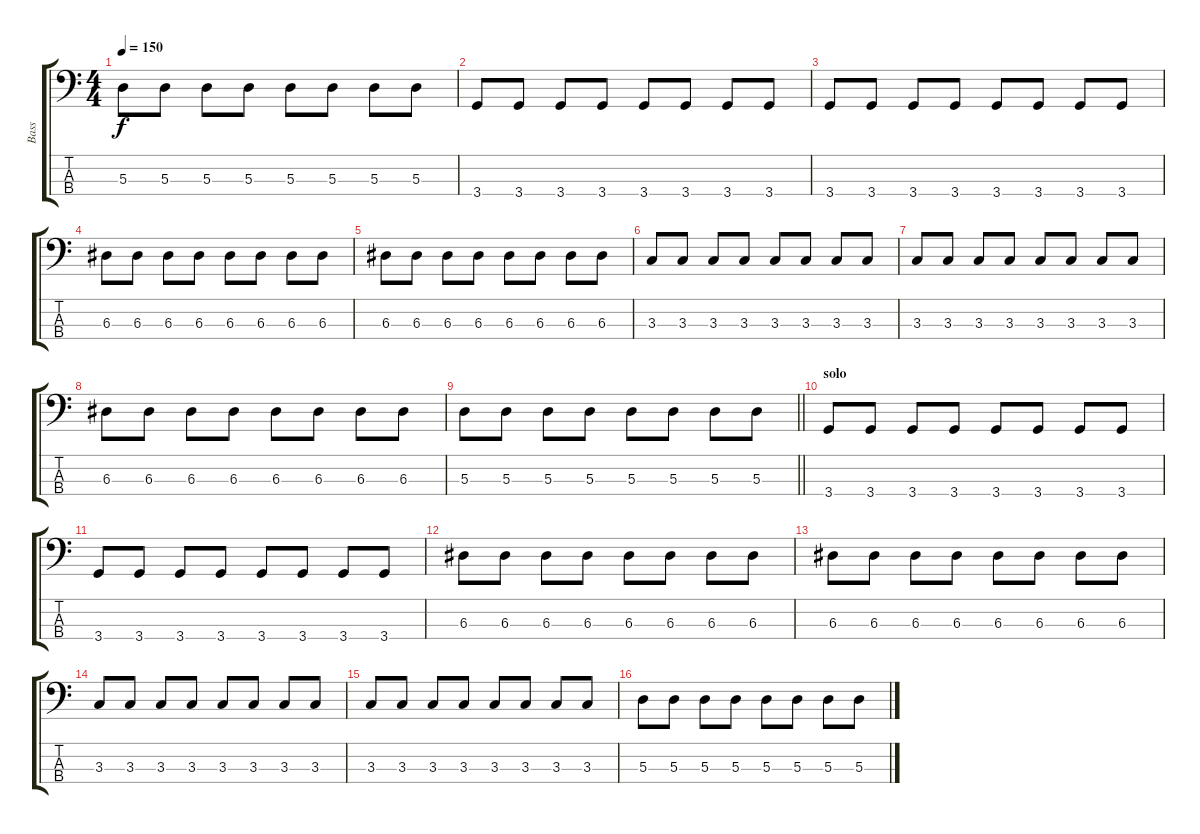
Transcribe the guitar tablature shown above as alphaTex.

\track ("Bass" "Bass") {instrument electricbasspick}
\staff {score tabs}
\tuning (G2 D2 A1 E1) {hide}
\ts (4 4)
\tempo 150
\clef f4
\ks c
5.3.8{dy f} 5.3.8 5.3.8 5.3.8 5.3.8 5.3.8 5.3.8 5.3.8 |
3.4.8 3.4.8 3.4.8 3.4.8 3.4.8 3.4.8 3.4.8 3.4.8 |
3.4.8 3.4.8 3.4.8 3.4.8 3.4.8 3.4.8 3.4.8 3.4.8 |
6.3.8 6.3.8 6.3.8 6.3.8 6.3.8 6.3.8 6.3.8 6.3.8 |
6.3.8 6.3.8 6.3.8 6.3.8 6.3.8 6.3.8 6.3.8 6.3.8 |
3.3.8 3.3.8 3.3.8 3.3.8 3.3.8 3.3.8 3.3.8 3.3.8 |
3.3.8 3.3.8 3.3.8 3.3.8 3.3.8 3.3.8 3.3.8 3.3.8 |
6.3.8 6.3.8 6.3.8 6.3.8 6.3.8 6.3.8 6.3.8 6.3.8 |
\barLineRight lightlight
5.3.8 5.3.8 5.3.8 5.3.8 5.3.8 5.3.8 5.3.8 5.3.8 |
\section ("" "solo")
3.4.8 3.4.8 3.4.8 3.4.8 3.4.8 3.4.8 3.4.8 3.4.8 |
3.4.8 3.4.8 3.4.8 3.4.8 3.4.8 3.4.8 3.4.8 3.4.8 |
6.3.8 6.3.8 6.3.8 6.3.8 6.3.8 6.3.8 6.3.8 6.3.8 |
6.3.8 6.3.8 6.3.8 6.3.8 6.3.8 6.3.8 6.3.8 6.3.8 |
3.3.8 3.3.8 3.3.8 3.3.8 3.3.8 3.3.8 3.3.8 3.3.8 |
3.3.8 3.3.8 3.3.8 3.3.8 3.3.8 3.3.8 3.3.8 3.3.8 |
5.3.8 5.3.8 5.3.8 5.3.8 5.3.8 5.3.8 5.3.8 5.3.8
